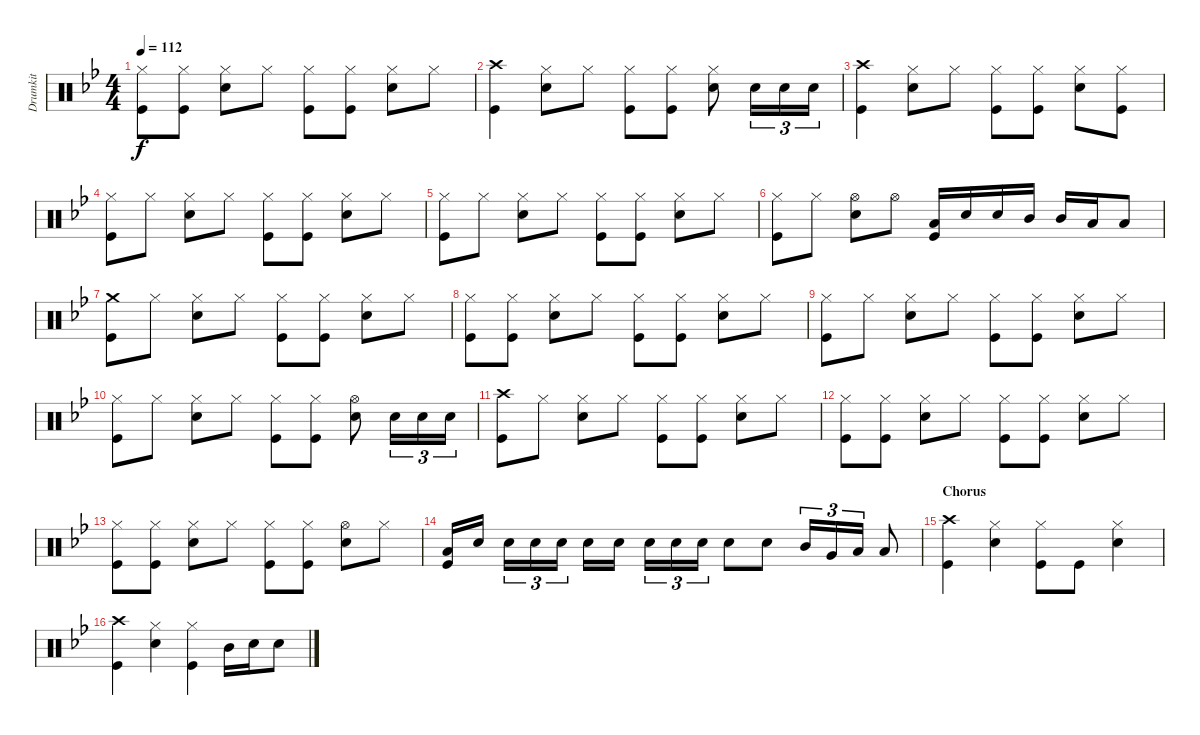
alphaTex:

\track ("Drumkit" "Drumkit") {instrument percussion}
\staff {score}
\articulation defaults
\ts (4 4)
\tempo 112
\clef neutral
\ks bb
("Hi-Hat (closed)" "Kick (hit)").8{dy f} ("Hi-Hat (closed)" "Kick (hit)").8 ("Hi-Hat (closed)" "Snare (hit) 2").8 "Hi-Hat (closed)".8 ("Hi-Hat (closed)" "Kick (hit)").8 ("Hi-Hat (closed)" "Kick (hit)").8 ("Hi-Hat (closed)" "Snare (hit) 2").8 "Hi-Hat (closed)".8 |
("Crash high (hit)" "Kick (hit)").4 ("Hi-Hat (closed)" "Snare (hit) 2").8 "Hi-Hat (closed)".8 ("Hi-Hat (closed)" "Kick (hit)").8 ("Hi-Hat (closed)" "Kick (hit)").8 ("Hi-Hat (closed)" "Snare (hit) 2").8 "Snare (hit) 2".16{tu (3 2)} "Snare (hit) 2".16{tu (3 2)} "Snare (hit) 2".16{tu (3 2)} |
("Crash high (hit)" "Kick (hit)").4 ("Hi-Hat (closed)" "Snare (hit) 2").8 "Hi-Hat (closed)".8 ("Hi-Hat (closed)" "Kick (hit)").8 ("Hi-Hat (closed)" "Kick (hit)").8 ("Hi-Hat (closed)" "Snare (hit) 2").8 ("Hi-Hat (closed)" "Kick (hit)").8 |
("Hi-Hat (closed)" "Kick (hit)").8 "Hi-Hat (closed)".8 ("Hi-Hat (closed)" "Snare (hit) 2").8 "Hi-Hat (closed)".8 ("Hi-Hat (closed)" "Kick (hit)").8 ("Hi-Hat (closed)" "Kick (hit)").8 ("Hi-Hat (closed)" "Snare (hit) 2").8 "Hi-Hat (closed)".8 |
("Hi-Hat (closed)" "Kick (hit)").8 "Hi-Hat (closed)".8 ("Hi-Hat (closed)" "Snare (hit) 2").8 "Hi-Hat (closed)".8 ("Hi-Hat (closed)" "Kick (hit)").8 ("Hi-Hat (closed)" "Kick (hit)").8 ("Hi-Hat (closed)" "Snare (hit) 2").8 "Hi-Hat (closed)".8 |
("Hi-Hat (closed)" "Kick (hit)").8 "Hi-Hat (closed)".8 ("Hi-Hat (open)" "Snare (hit) 2").8 "Hi-Hat (open)".8 ("Low Tom (hit)" "Kick (hit)").16 "Snare (hit) 2".16 "Snare (hit) 2".16 "Mid Tom (hit)".16 "Mid Tom (hit)".16 "Low Tom (hit)".16 "Low Tom (hit)".8 |
("Crash medium (hit)" "Kick (hit)").8 "Hi-Hat (closed)".8 ("Hi-Hat (closed)" "Snare (hit) 2").8 "Hi-Hat (closed)".8 ("Hi-Hat (closed)" "Kick (hit)").8 ("Hi-Hat (closed)" "Kick (hit)").8 ("Hi-Hat (closed)" "Snare (hit) 2").8 "Hi-Hat (closed)".8 |
("Hi-Hat (closed)" "Kick (hit)").8 ("Hi-Hat (closed)" "Kick (hit)").8 ("Hi-Hat (closed)" "Snare (hit) 2").8 "Hi-Hat (closed)".8 ("Hi-Hat (closed)" "Kick (hit)").8 ("Hi-Hat (closed)" "Kick (hit)").8 ("Hi-Hat (closed)" "Snare (hit) 2").8 "Hi-Hat (closed)".8 |
("Hi-Hat (closed)" "Kick (hit)").8 "Hi-Hat (closed)".8 ("Hi-Hat (closed)" "Snare (hit) 2").8 "Hi-Hat (closed)".8 ("Hi-Hat (closed)" "Kick (hit)").8 ("Hi-Hat (closed)" "Kick (hit)").8 ("Hi-Hat (closed)" "Snare (hit) 2").8 "Hi-Hat (closed)".8 |
("Hi-Hat (closed)" "Kick (hit)").8 "Hi-Hat (closed)".8 ("Hi-Hat (closed)" "Snare (hit) 2").8 "Hi-Hat (closed)".8 ("Hi-Hat (closed)" "Kick (hit)").8 ("Hi-Hat (closed)" "Kick (hit)").8 ("Hi-Hat (open)" "Snare (hit) 2").8 "Snare (hit) 2".16{tu (3 2)} "Snare (hit) 2".16{tu (3 2)} "Snare (hit) 2".16{tu (3 2)} |
("Crash high (hit)" "Kick (hit)").8 "Hi-Hat (closed)".8 ("Hi-Hat (closed)" "Snare (hit) 2").8 "Hi-Hat (closed)".8 ("Hi-Hat (closed)" "Kick (hit)").8 ("Hi-Hat (closed)" "Kick (hit)").8 ("Hi-Hat (closed)" "Snare (hit) 2").8 "Hi-Hat (closed)".8 |
("Hi-Hat (closed)" "Kick (hit)").8 ("Hi-Hat (closed)" "Kick (hit)").8 ("Hi-Hat (closed)" "Snare (hit) 2").8 "Hi-Hat (closed)".8 ("Hi-Hat (closed)" "Kick (hit)").8 ("Hi-Hat (closed)" "Kick (hit)").8 ("Hi-Hat (closed)" "Snare (hit) 2").8 "Hi-Hat (closed)".8 |
("Hi-Hat (closed)" "Kick (hit)").8 ("Hi-Hat (closed)" "Kick (hit)").8 ("Hi-Hat (closed)" "Snare (hit) 2").8 "Hi-Hat (closed)".8 ("Hi-Hat (closed)" "Kick (hit)").8 ("Hi-Hat (closed)" "Kick (hit)").8 ("Hi-Hat (open)" "Snare (hit) 2").8 "Hi-Hat (closed)".8 |
("Low Tom (hit)" "Kick (hit)").16 "Snare (hit) 2".16 "Snare (hit) 2".16{tu (3 2)} "Snare (hit) 2".16{tu (3 2)} "Snare (hit) 2".16{tu (3 2)} "Snare (hit) 2".16 "Snare (hit) 2".16 "Snare (hit) 2".16{tu (3 2)} "Snare (hit) 2".16{tu (3 2)} "Snare (hit) 2".16{tu (3 2)} "Snare (hit) 2".8 "Snare (hit) 2".8 "Mid Tom (hit)".16{tu (3 2)} "Very Low Tom (hit)".16{tu (3 2)} "Low Tom (hit)".16{tu (3 2)} "Low Tom (hit)".8 |
\section ("" "Chorus")
("Crash high (hit)" "Kick (hit)").4 ("Hi-Hat (closed)" "Snare (hit) 2").4 ("Hi-Hat (closed)" "Kick (hit)").8 "Kick (hit)".8 ("Hi-Hat (closed)" "Snare (hit) 2").4 |
("Crash high (hit)" "Kick (hit)").4 ("Hi-Hat (closed)" "Snare (hit) 2").4 ("Hi-Hat (closed)" "Kick (hit)").4 "Mid Tom (hit)".16 "Snare (hit) 2".16 "Snare (hit) 2".8
